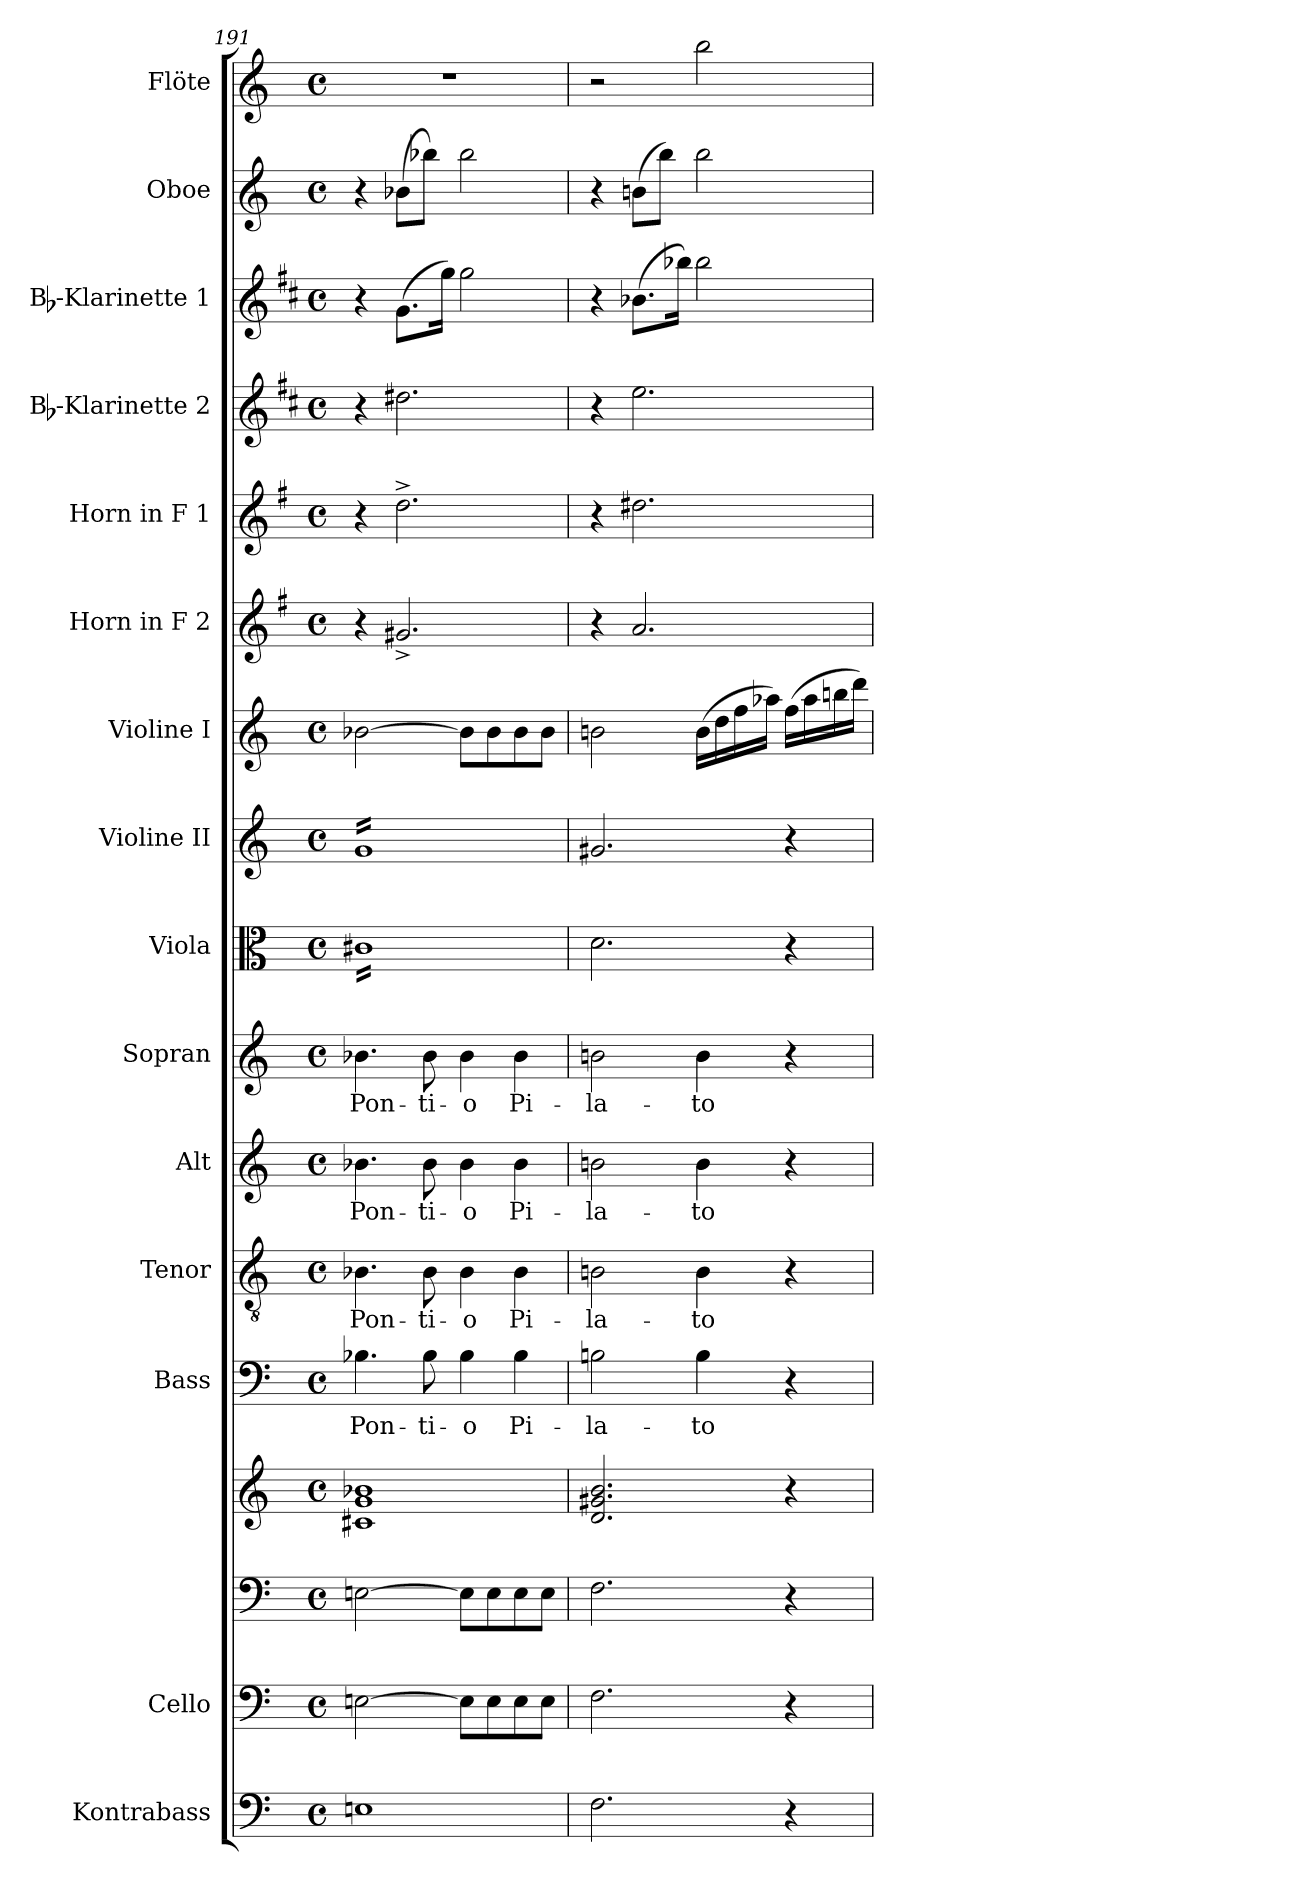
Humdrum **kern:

**kern	**kern	**kern	**kern	**kern	**text	**kern	**text	**kern	**text	**kern	**text	**kern	**kern	**kern	**kern	**kern	**kern	**kern	**kern	**kern
*part16	*part15	*part14	*part14	*part13	*part13	*part12	*part12	*part11	*part11	*part10	*part10	*part9	*part8	*part7	*part6	*part5	*part4	*part3	*part2	*part1
*staff17	*staff16	*staff15	*staff14	*staff13	*staff13	*staff12	*staff12	*staff11	*staff11	*staff10	*staff10	*staff9	*staff8	*staff7	*staff6	*staff5	*staff4	*staff3	*staff2	*staff1
*I"Kontrabass	*I"Cello	*	*	*I"Bass	*	*I"Tenor	*	*I"Alt	*	*I"Sopran	*	*I"Viola	*I"Violine II	*I"Violine I	*I"Horn in F 2	*I"Horn in F 1	*I"Bb-Klarinette 2	*I"Bb-Klarinette 1	*I"Oboe	*I"Flöte
*I'Kb.	*	*	*	*I'B.	*	*I'T.	*	*I'A.	*	*I'S.	*	*I'Vla.	*I'Vl. II	*I'Vl. I	*	*	*I'Bb Kl. 2	*I'Bb Kl. 1	*I'Ob.	*I'Fl.
*clefF4	*clefF4	*clefF4	*clefG2	*clefF4	*	*clefGv2	*	*clefG2	*	*clefG2	*	*clefC3	*clefG2	*clefG2	*clefG2	*clefG2	*clefG2	*clefG2	*clefG2	*clefG2
*ITrd7c12	*	*	*	*	*	*	*	*	*	*	*	*	*	*	*ITrd4c7	*ITrd4c7	*ITrd1c2	*ITrd1c2	*	*
*k[]	*k[]	*k[]	*k[]	*k[]	*	*k[]	*	*k[]	*	*k[]	*	*k[]	*k[]	*k[]	*k[]	*k[]	*k[]	*k[]	*k[]	*k[]
*C:	*C:	*C:	*C:	*C:	*	*C:	*	*C:	*	*C:	*	*C:	*C:	*C:	*C:	*C:	*C:	*C:	*C:	*C:
*M4/4	*M4/4	*M4/4	*M4/4	*M4/4	*	*M4/4	*	*M4/4	*	*M4/4	*	*M4/4	*M4/4	*M4/4	*M4/4	*M4/4	*M4/4	*M4/4	*M4/4	*M4/4
*met(c)	*met(c)	*met(c)	*met(c)	*met(c)	*	*met(c)	*	*met(c)	*	*met(c)	*	*met(c)	*met(c)	*met(c)	*met(c)	*met(c)	*met(c)	*met(c)	*met(c)	*met(c)
=191	=191	=191	=191	=191	=191	=191	=191	=191	=191	=191	=191	=191	=191	=191	=191	=191	=191	=191	=191	=191
!	!	!	!	!	!LO:LY:b	!	!LO:LY:b	!	!LO:LY:b	!	!LO:LY:b	!	!	!	!	!	!	!	!	!
*	*	*	*	*	*	*	*	*	*	*	*	*tremolo	*	*	*	*	*	*	*	*
*	*	*	*	*	*	*	*	*	*	*	*	*	*tremolo	*	*	*	*	*	*	*
1EEn	[2En\	[2En\	1c#X 1g 1b-X	4.B-X\	Pon-	4.B-X\	Pon-	4.b-X\	Pon-	4.b-X\	Pon-	16c#XLL	16gLL	[2b-X\	4r	4r	4r	4r	4r	1r
.	.	.	.	.	.	.	.	.	.	.	.	16c#X	16g	.	.	.	.	.	.	.
.	.	.	.	.	.	.	.	.	.	.	.	16c#X	16g	.	.	.	.	.	.	.
.	.	.	.	.	.	.	.	.	.	.	.	16c#X	16g	.	.	.	.	.	.	.
.	.	.	.	.	.	.	.	.	.	.	.	16c#X	16g	.	2.c#X^</	2.g^>\	2.cc#X\	(>8.f\L	(>8b-X\L	.
.	.	.	.	.	.	.	.	.	.	.	.	16c#X	16g	.	.	.	.	.	.	.
!	!	!	!	!	!LO:LY:b	!	!LO:LY:b	!	!LO:LY:b	!	!LO:LY:b	!	!	!	!	!	!	!	!	!
.	.	.	.	8B-\	-ti-	8B-\	-ti-	8b-\	-ti-	8b-\	-ti-	16c#X	16g	.	.	.	.	.	8bb-X\J)	.
.	.	.	.	.	.	.	.	.	.	.	.	16c#X	16g	.	.	.	.	16ff\Jk)	.	.
!	!	!	!	!	!LO:LY:b	!	!LO:LY:b	!	!LO:LY:b	!	!LO:LY:b	!	!	!	!	!	!	!	!	!
.	8E\L]	8E\L]	.	4B-\	-o	4B-\	-o	4b-\	-o	4b-\	-o	16c#X	16g	8b-\L]	.	.	.	2ff\	2bb-\	.
.	.	.	.	.	.	.	.	.	.	.	.	16c#X	16g	.	.	.	.	.	.	.
.	8E\	8E\	.	.	.	.	.	.	.	.	.	16c#X	16g	8b-\	.	.	.	.	.	.
.	.	.	.	.	.	.	.	.	.	.	.	16c#X	16g	.	.	.	.	.	.	.
!	!	!	!	!	!LO:LY:b	!	!LO:LY:b	!	!LO:LY:b	!	!LO:LY:b	!	!	!	!	!	!	!	!	!
.	8E\	8E\	.	4B-\	Pi-	4B-\	Pi-	4b-\	Pi-	4b-\	Pi-	16c#X	16g	8b-\	.	.	.	.	.	.
.	.	.	.	.	.	.	.	.	.	.	.	16c#X	16g	.	.	.	.	.	.	.
.	8E\J	8E\J	.	.	.	.	.	.	.	.	.	16c#X	16g	8b-\J	.	.	.	.	.	.
.	.	.	.	.	.	.	.	.	.	.	.	16c#XJJ	16gJJ	.	.	.	.	.	.	.
*	*	*	*	*	*	*	*	*	*	*	*	*	*Xtremolo	*	*	*	*	*	*	*
*	*	*	*	*	*	*	*	*	*	*	*	*Xtremolo	*	*	*	*	*	*	*	*
=192	=192	=192	=192	=192	=192	=192	=192	=192	=192	=192	=192	=192	=192	=192	=192	=192	=192	=192	=192	=192
!	!	!	!	!	!LO:LY:b	!	!LO:LY:b	!	!LO:LY:b	!	!LO:LY:b	!	!	!	!	!	!	!	!	!
2.FF\	2.F\	2.F\	2.d/ 2.g#X/ 2.b/	2Bn\	-la-	2Bn\	-la-	2bn\	-la-	2bn\	-la-	2.d\	2.g#X/	2bn\	4r	4r	4r	4r	4r	2r
.	.	.	.	.	.	.	.	.	.	.	.	.	.	.	2.d/	2.g#X\	2.dd\	(>8.a-X\L	(>8bn\L	.
.	.	.	.	.	.	.	.	.	.	.	.	.	.	.	.	.	.	.	8bb\J)	.
.	.	.	.	.	.	.	.	.	.	.	.	.	.	.	.	.	.	16aa-X\Jk)	.	.
!	!	!	!	!	!LO:LY:b	!	!LO:LY:b	!	!LO:LY:b	!	!LO:LY:b	!	!	!	!	!	!	!	!	!
.	.	.	.	4B\	-to	4B\	-to	4b\	-to	4b\	-to	.	.	(>16b\LL	.	.	.	2aa-\	2bb\	2bb\
.	.	.	.	.	.	.	.	.	.	.	.	.	.	16dd\	.	.	.	.	.	.
.	.	.	.	.	.	.	.	.	.	.	.	.	.	16ff\	.	.	.	.	.	.
.	.	.	.	.	.	.	.	.	.	.	.	.	.	16aa-X\JJ)	.	.	.	.	.	.
4r	4r	4r	4r	4r	.	4r	.	4r	.	4r	.	4r	4r	(>16ff\LL	.	.	.	.	.	.
.	.	.	.	.	.	.	.	.	.	.	.	.	.	16aa-\	.	.	.	.	.	.
.	.	.	.	.	.	.	.	.	.	.	.	.	.	16bbn\	.	.	.	.	.	.
.	.	.	.	.	.	.	.	.	.	.	.	.	.	16ddd\JJ)	.	.	.	.	.	.
=	=	=	=	=	=	=	=	=	=	=	=	=	=	=	=	=	=	=	=	=
*-	*-	*-	*-	*-	*-	*-	*-	*-	*-	*-	*-	*-	*-	*-	*-	*-	*-	*-	*-	*-
